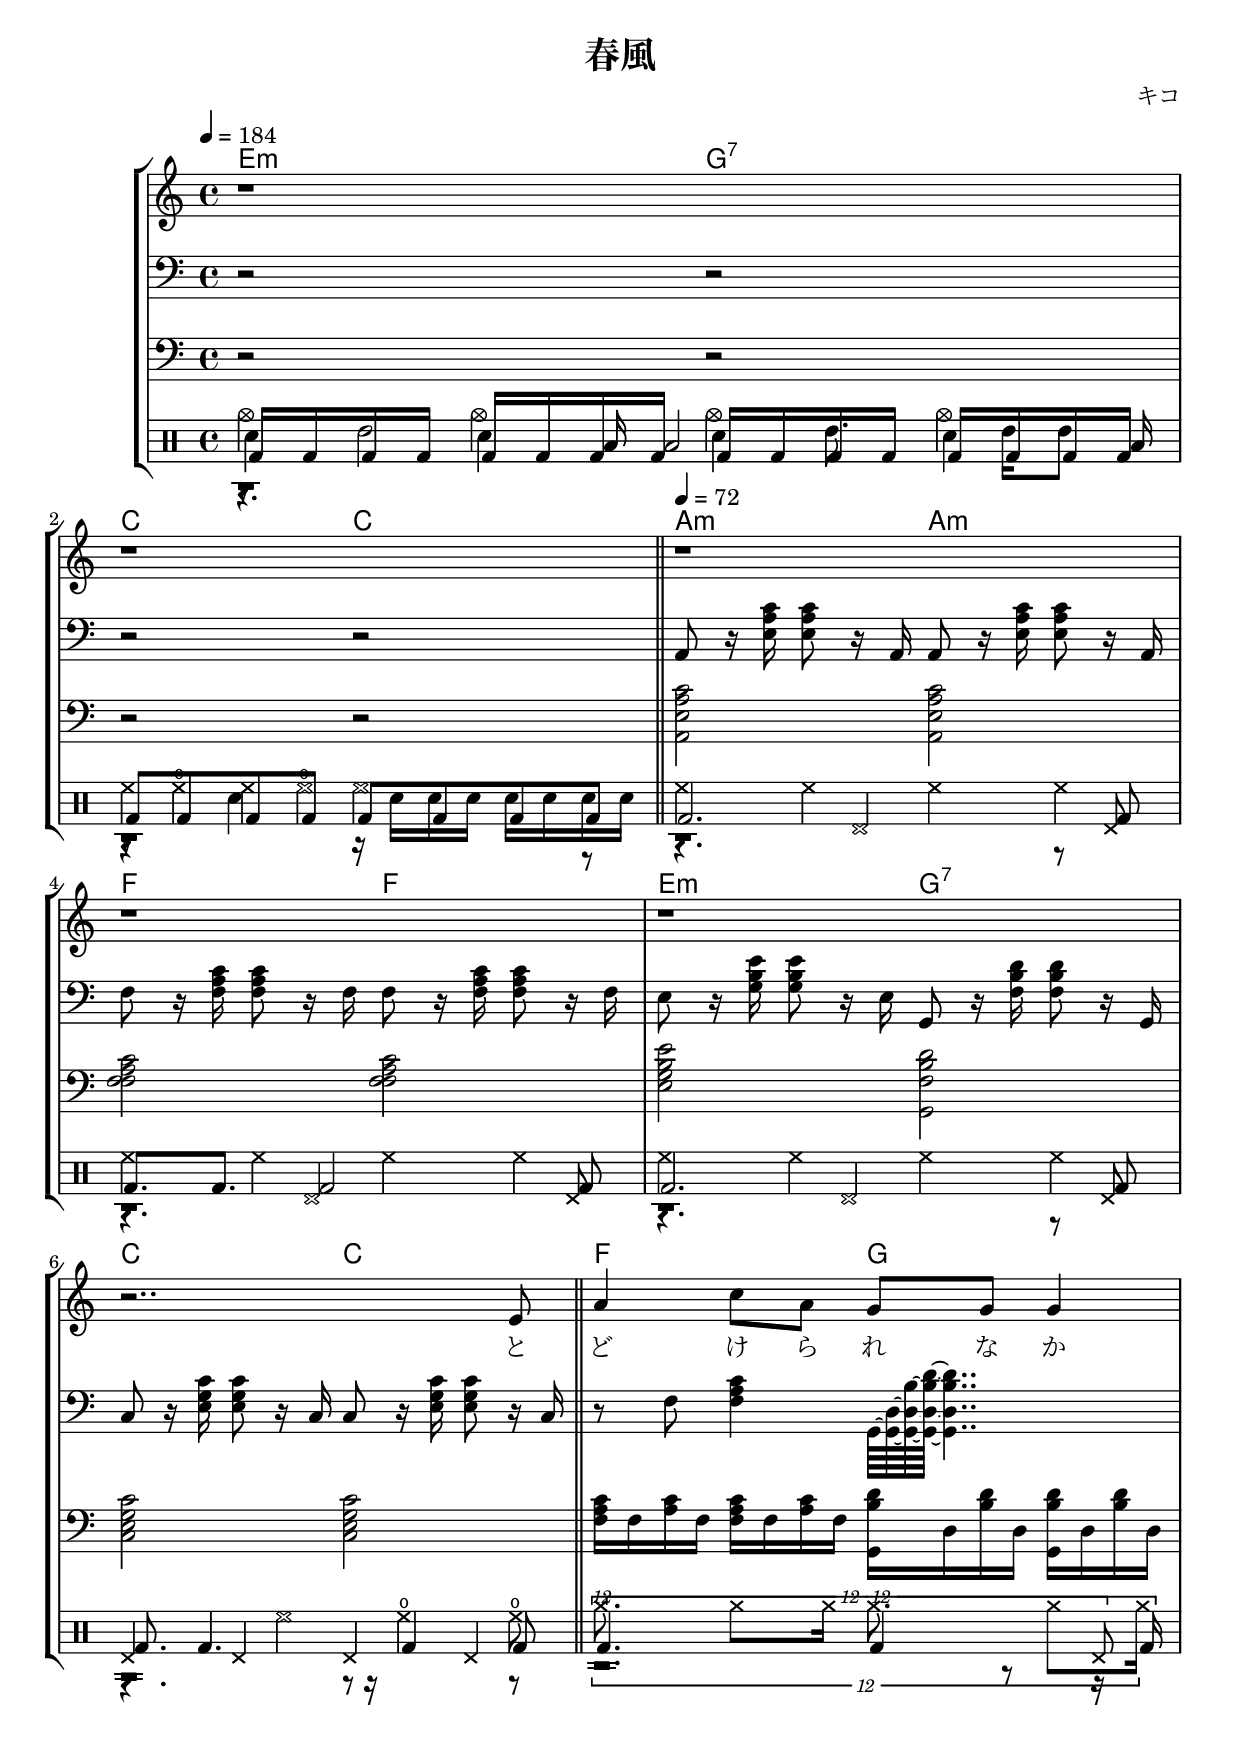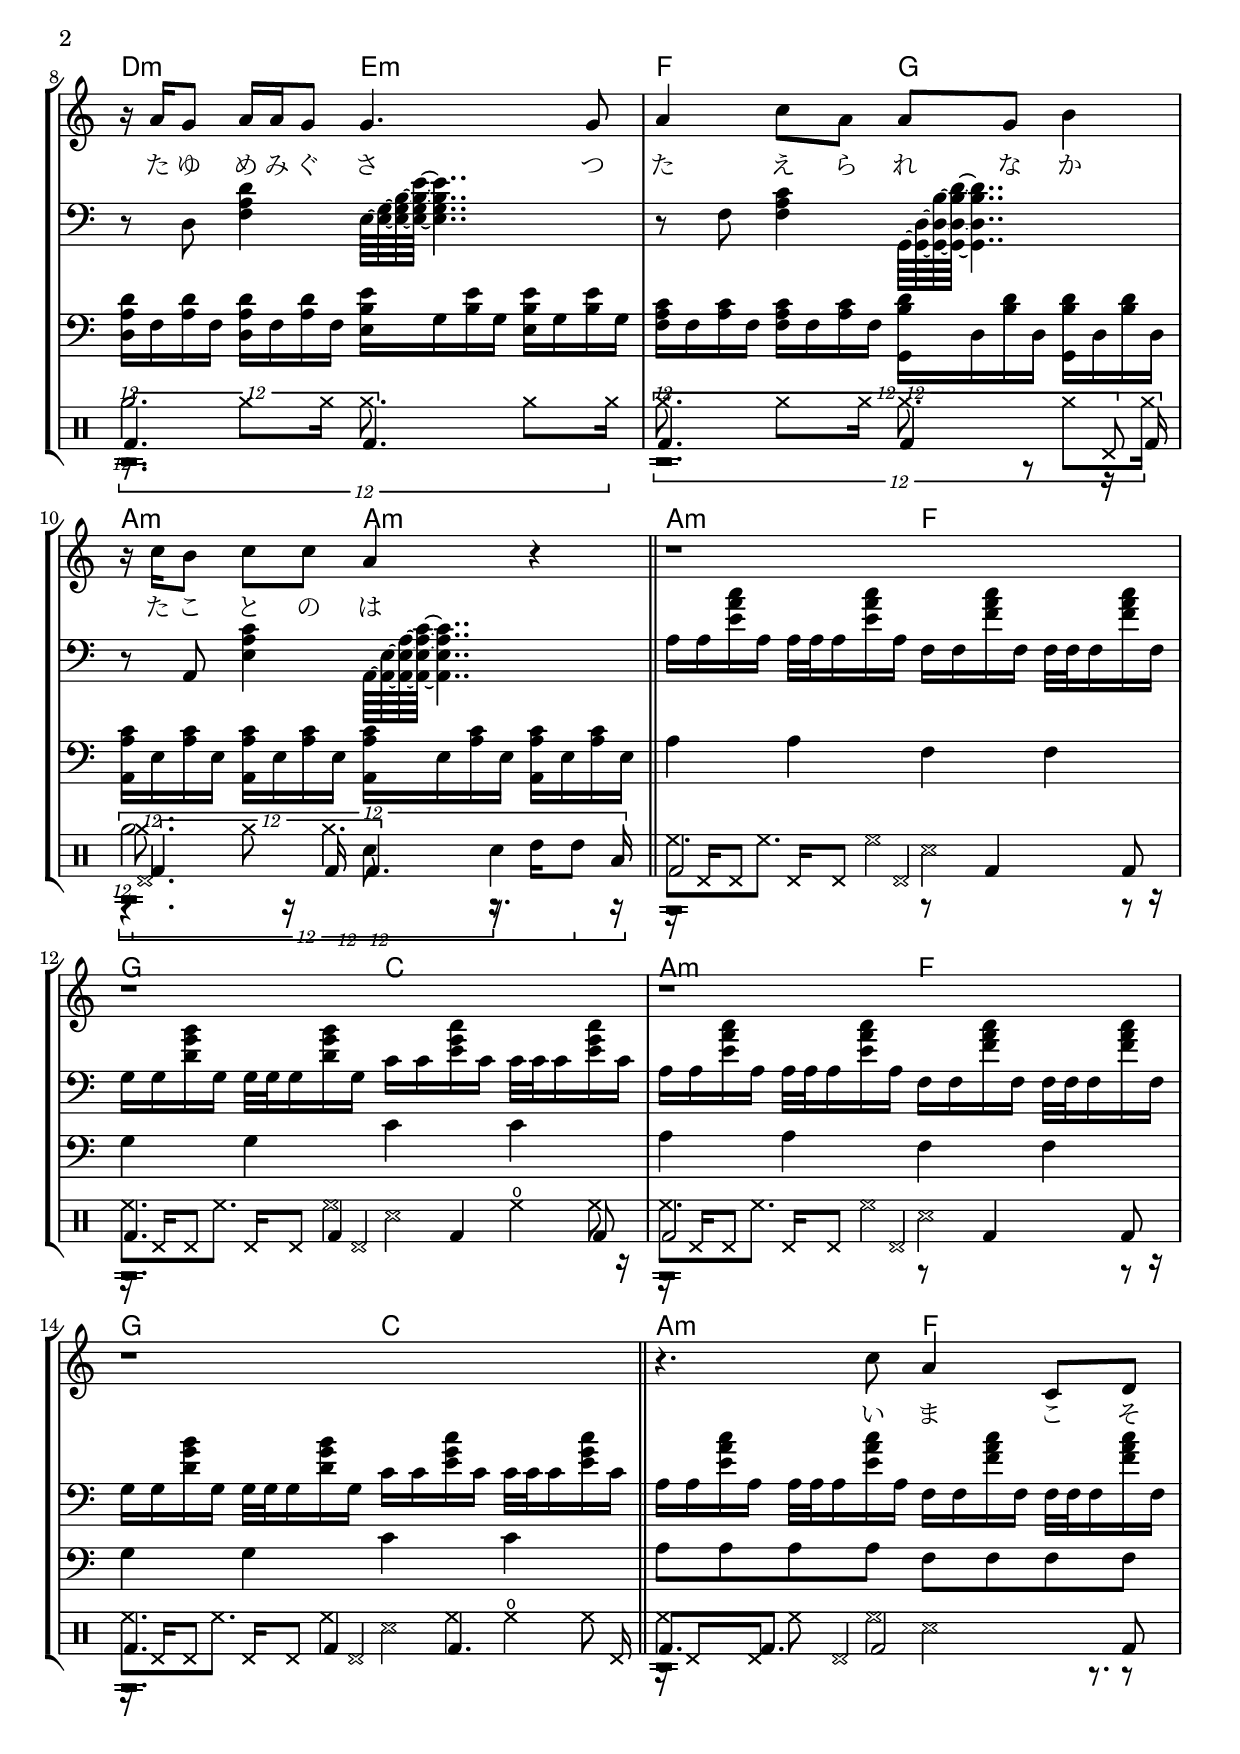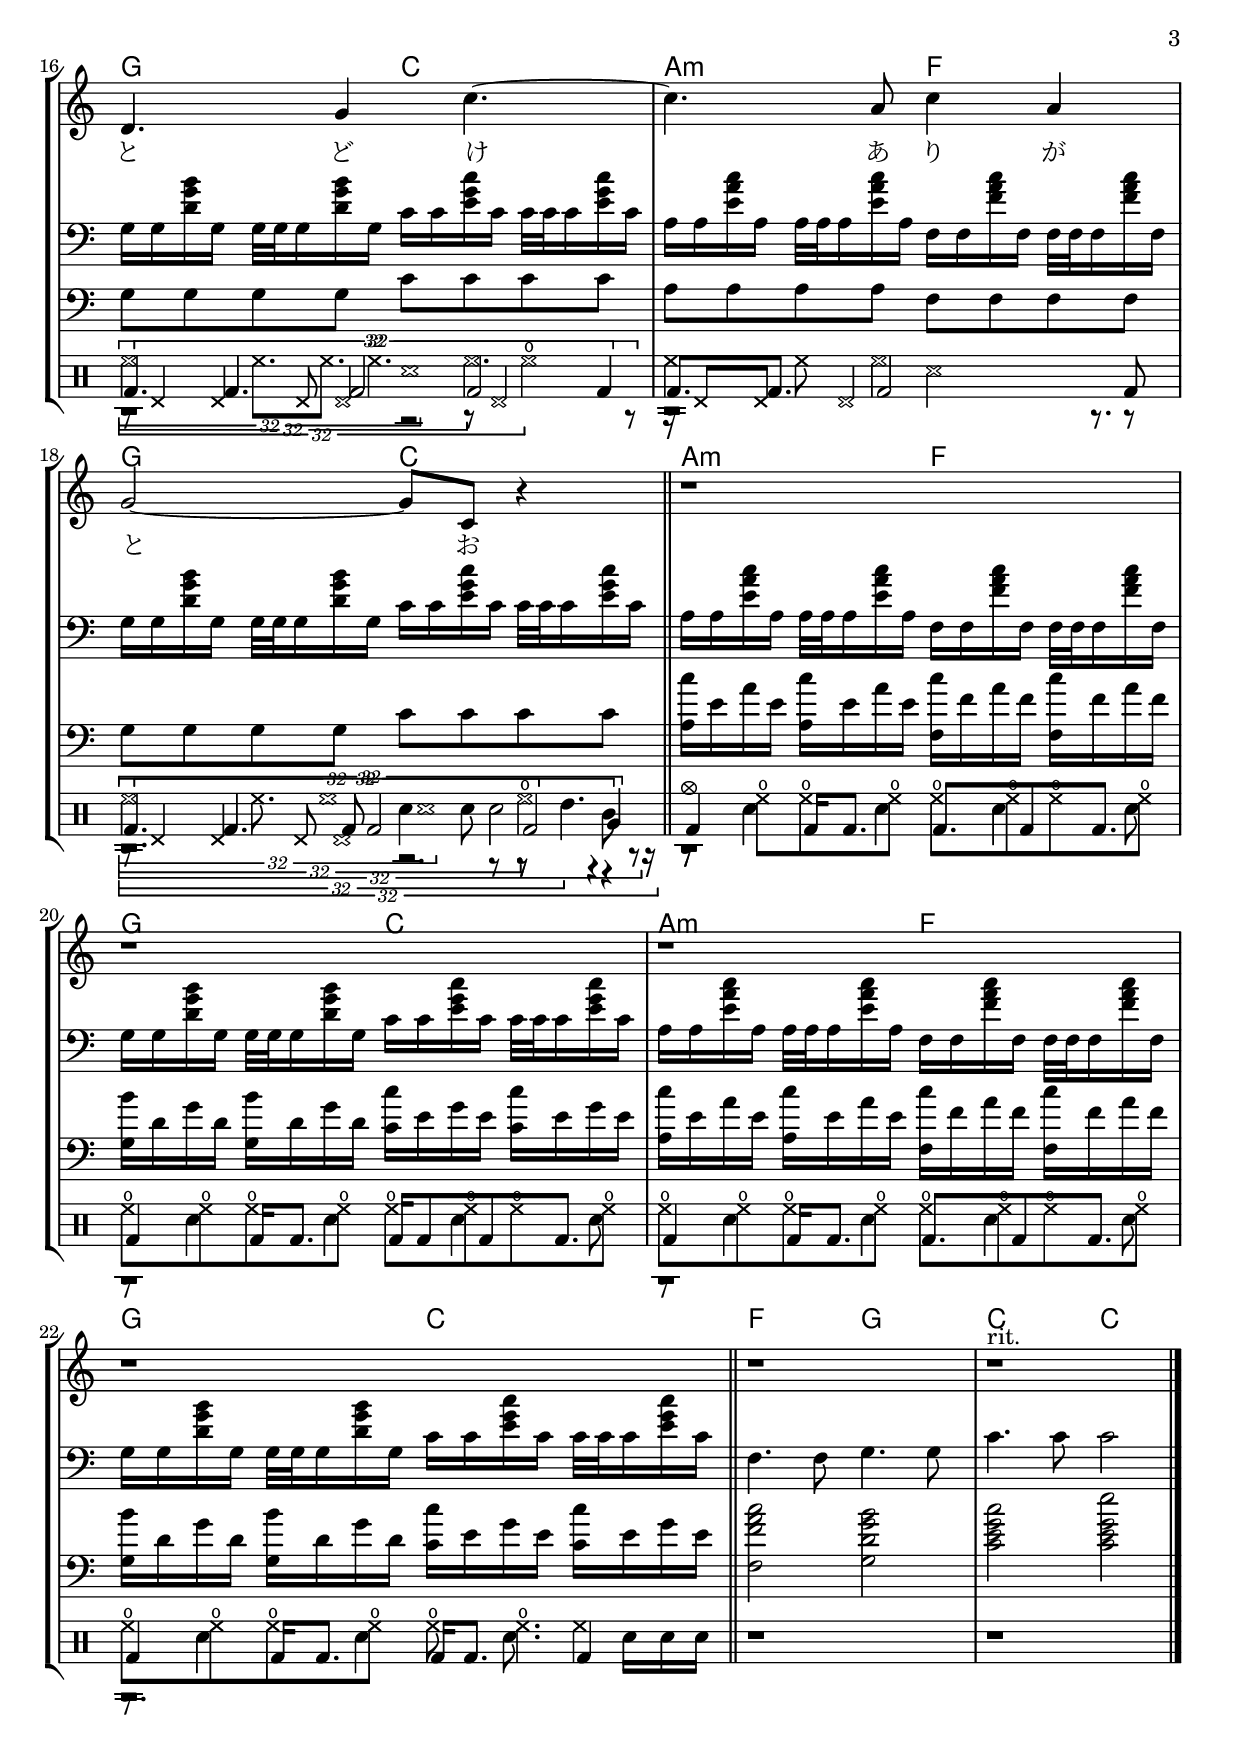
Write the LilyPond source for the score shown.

\version "2.12.1"

\header {
	title = \markup {春風}
	composer = \markup \center-column {キコ}
}

harmony = \chordmode {
	e2:m g2:7 c2 c2 

	a2:m a2:m f2 f2 e2:m g2:7 c2 c2 

	f2 g2 d2:m e2:m f2 g2 a2:m a2:m 

	a2:m f2 g2 c2 a2:m f2 g2 c2 

	a2:m f2 g2 c2 a2:m f2 g2 c2 

	a2:m f2 g2 c2 a2:m f2 g2 c2 

	f2 g2 c2 c2 
}

melody = {
	\key c \major
	\tempo 4 = 184
	r1 | r1   
	\tempo 4 = 72
	r1 | r1 | r1 | r2.. 
	\set Staff.midiInstrument = #"fss0.35"
	\set Staff.midiMinimumVolume = #0.7
	\set Staff.midiMaximumVolume = #0.9
	e'8 
	a'4  c''8  a'8  g'8  g'8  g'4 
	r16  a'16  g'8  a'16  a'16  g'8  g'4.  g'8 
	a'4  c''8  a'8  a'8  g'8  b'4 
	r16  c''16  b'8  c''8  c''8  a'4  	r4 	r1 | r1 | r1 | r1   
	\set Staff.midiInstrument = #"fss0.35"
	\set Staff.midiMinimumVolume = #0.7
	\set Staff.midiMaximumVolume = #0.9
	r4. c''8  a'4  c'8  d'8 
	d'4.  g'4  c''4.~ 
	c''4.  a'8  c''4  a'4 
	g'2~g'8  c'8  	r4 	r1 | r1 | r1 | r1   
	r1 | r1^"rit." \bar "|."
}

words = \lyricmode {
	
	
	と  ど  け  ら  れ  な  か  た  ゆ  め  み  ぐ  さ  つ  た  え  ら  れ  な  か  た  こ  と  の  は  
	
	い  ま  こ  そ  と  ど  け  あ  り  が  と  お  
	
	
}

tempochange = {
	\time 4/4
	\tempo 4 = 184
	r1 | r1 \bar "||"
	\tempo 4 = 72
	r1 | r1 | r1 | r1 \bar "||"
	\tempo 4 = 72
	r1 | r1 | r1 | r1 \bar "||"
	\tempo 4 = 72
	r1 | r1 | r1 | r1 \bar "||"
	\tempo 4 = 72
	r1 | r1 | r1 | r1 \bar "||"
	\tempo 4 = 72
	r1 | r1 | r1 | r1 \bar "||"
	\tempo 4 = 72
	r1 | \tempo 4 = 54 r2 \tempo 4 = 48 r2 \bar "|."
}

mainacc = {
	\clef bass
	\set Staff.midiInstrument = #"Acoustic grand"
	\set Staff.midiMinimumVolume = #0.3
	\set Staff.midiMaximumVolume = #0.6
	\time 4/4
	\key c \major
	\tempo 4 = 184
	r2
	r2
	r2
	r2
	\bar "||"

	\set Staff.midiInstrument = #"Blown Bottle"
	\set Staff.midiMinimumVolume = #0.3
	\set Staff.midiMaximumVolume = #0.6
	\tempo 4 = 72
	a,8 r16 <e a c'>16 <e a c'>8 r16 a,16
	a,8 r16 <e a c'>16 <e a c'>8 r16 a,16
	f8 r16 <f a c'>16 <f a c'>8 r16 f16
	f8 r16 <f a c'>16 <f a c'>8 r16 f16
	e8 r16 <g b e'>16 <g b e'>8 r16 e16
	g,8 r16 <f b d'>16 <f b d'>8 r16 g,16
	c8 r16 <e g c'>16 <e g c'>8 r16 c16
	c8 r16 <e g c'>16 <e g c'>8 r16 c16
	\bar "||"

	\set Staff.midiInstrument = #"Marimba"
	\set Staff.midiMinimumVolume = #0.3
	\set Staff.midiMaximumVolume = #0.6
	r8 f8 <f a c'>4
	g,64~ <g,~ d~> <g,~ d~ b~> <g, d b d'>~ <g, d b d'>4..
	r8 d8 <f a d'>4
	e64~ <e~ g~> <e~ g~ b~> <e g b e'>~ <e g b e'>4..
	r8 f8 <f a c'>4
	g,64~ <g,~ d~> <g,~ d~ b~> <g, d b d'>~ <g, d b d'>4..
	r8 a,8 <e a c'>4
	a,64~ <a,~ e~> <a,~ e~ a~> <a, e a c'>~ <a, e a c'>4..
	\bar "||"

	\set Staff.midiInstrument = #"Kalimba"
	\set Staff.midiMinimumVolume = #0.3
	\set Staff.midiMaximumVolume = #0.6
	a16 a16 <e' a' c''>16 a16   a32 a32 a16 <e' a' c''>16 a16
	f16 f16 <f' a' c''>16 f16   f32 f32 f16 <f' a' c''>16 f16
	g16 g16 <d' g' b'>16 g16   g32 g32 g16 <d' g' b'>16 g16
	c'16 c'16 <e' g' c''>16 c'16   c'32 c'32 c'16 <e' g' c''>16 c'16
	a16 a16 <e' a' c''>16 a16   a32 a32 a16 <e' a' c''>16 a16
	f16 f16 <f' a' c''>16 f16   f32 f32 f16 <f' a' c''>16 f16
	g16 g16 <d' g' b'>16 g16   g32 g32 g16 <d' g' b'>16 g16
	c'16 c'16 <e' g' c''>16 c'16   c'32 c'32 c'16 <e' g' c''>16 c'16
	\bar "||"

	\set Staff.midiInstrument = #"Koto"
	\set Staff.midiMinimumVolume = #0.3
	\set Staff.midiMaximumVolume = #0.6
	a16 a16 <e' a' c''>16 a16   a32 a32 a16 <e' a' c''>16 a16
	f16 f16 <f' a' c''>16 f16   f32 f32 f16 <f' a' c''>16 f16
	g16 g16 <d' g' b'>16 g16   g32 g32 g16 <d' g' b'>16 g16
	c'16 c'16 <e' g' c''>16 c'16   c'32 c'32 c'16 <e' g' c''>16 c'16
	a16 a16 <e' a' c''>16 a16   a32 a32 a16 <e' a' c''>16 a16
	f16 f16 <f' a' c''>16 f16   f32 f32 f16 <f' a' c''>16 f16
	g16 g16 <d' g' b'>16 g16   g32 g32 g16 <d' g' b'>16 g16
	c'16 c'16 <e' g' c''>16 c'16   c'32 c'32 c'16 <e' g' c''>16 c'16
	\bar "||"

	\set Staff.midiInstrument = #"Shamisen"
	\set Staff.midiMinimumVolume = #0.3
	\set Staff.midiMaximumVolume = #0.6
	a16 a16 <e' a' c''>16 a16   a32 a32 a16 <e' a' c''>16 a16
	f16 f16 <f' a' c''>16 f16   f32 f32 f16 <f' a' c''>16 f16
	g16 g16 <d' g' b'>16 g16   g32 g32 g16 <d' g' b'>16 g16
	c'16 c'16 <e' g' c''>16 c'16   c'32 c'32 c'16 <e' g' c''>16 c'16
	a16 a16 <e' a' c''>16 a16   a32 a32 a16 <e' a' c''>16 a16
	f16 f16 <f' a' c''>16 f16   f32 f32 f16 <f' a' c''>16 f16
	g16 g16 <d' g' b'>16 g16   g32 g32 g16 <d' g' b'>16 g16
	c'16 c'16 <e' g' c''>16 c'16   c'32 c'32 c'16 <e' g' c''>16 c'16
	\bar "||"

	\set Staff.midiInstrument = #"Shamisen"
	\set Staff.midiMinimumVolume = #0.3
	\set Staff.midiMaximumVolume = #0.6
	f4.f8
	g4.g8
	c'4.c'8
	c'2
	\bar "|."
}

subacc = {
	\clef bass
	\set Staff.midiInstrument = #"Acoustic grand"
	\set Staff.midiMinimumVolume = #0.3
	\set Staff.midiMaximumVolume = #0.6
	\time 4/4
	\key c \major
	\tempo 4 = 184
	r2
	r2
	r2
	r2
	\bar "||"

	\set Staff.midiInstrument = #"Tremolo Strings"
	\set Staff.midiMinimumVolume = #0.3
	\set Staff.midiMaximumVolume = #0.6
	\tempo 4 = 72
	<a, e a c'>2
	<a, e a c'>2
	<f f a c'>2
	<f f a c'>2
	<e g b e'>2
	<g, f b d'>2
	<c e g c'>2
	<c e g c'>2
	\bar "||"

	\set Staff.midiInstrument = #"String Ensemble 2"
	\set Staff.midiMinimumVolume = #0.3
	\set Staff.midiMaximumVolume = #0.6
	<f a c'>16 f16 <a c'>16 f16   <f a c'>16 f16 <a c'>16 f16
	<g, b d'>16 d16 <b d'>16 d16   <g, b d'>16 d16 <b d'>16 d16
	<d a d'>16 f16 <a d'>16 f16   <d a d'>16 f16 <a d'>16 f16
	<e b e'>16 g16 <b e'>16 g16   <e b e'>16 g16 <b e'>16 g16
	<f a c'>16 f16 <a c'>16 f16   <f a c'>16 f16 <a c'>16 f16
	<g, b d'>16 d16 <b d'>16 d16   <g, b d'>16 d16 <b d'>16 d16
	<a, a c'>16 e16 <a c'>16 e16   <a, a c'>16 e16 <a c'>16 e16
	<a, a c'>16 e16 <a c'>16 e16   <a, a c'>16 e16 <a c'>16 e16
	\bar "||"

	\set Staff.midiInstrument = #"String Ensemble 1"
	\set Staff.midiMinimumVolume = #0.3
	\set Staff.midiMaximumVolume = #0.6
	a4 a4
	f4 f4
	g4 g4
	c'4 c'4
	a4 a4
	f4 f4
	g4 g4
	c'4 c'4
	\bar "||"

	\set Staff.midiInstrument = #"Electric Bass (pick)"
	\set Staff.midiMinimumVolume = #0.3
	\set Staff.midiMaximumVolume = #0.6
	a8 a8 a8 a8
	f8 f8 f8 f8
	g8 g8 g8 g8
	c'8 c'8 c'8 c'8
	a8 a8 a8 a8
	f8 f8 f8 f8
	g8 g8 g8 g8
	c'8 c'8 c'8 c'8
	\bar "||"

	\set Staff.midiInstrument = #"Electric Bass (pick)"
	\set Staff.midiMinimumVolume = #0.3
	\set Staff.midiMaximumVolume = #0.6
	<a c''>16 e' a' e' <a c''> e' a' e'
	<f c''>16 f' a' f' <f c''> f' a' f'
	<g b'>16 d' g' d' <g b'> d' g' d'
	<c' c''>16 e' g' e' <c' c''> e' g' e'
	<a c''>16 e' a' e' <a c''> e' a' e'
	<f c''>16 f' a' f' <f c''> f' a' f'
	<g b'>16 d' g' d' <g b'> d' g' d'
	<c' c''>16 e' g' e' <c' c''> e' g' e'
	\bar "||"

	\set Staff.midiInstrument = #"Ocarina"
	\set Staff.midiMinimumVolume = #0.3
	\set Staff.midiMaximumVolume = #0.6
	<f f' a' c''>2
	<g d' g' b'>2
	<c' e' g' c''>2
	<c' e' g' e''>2
	\bar "|."
}

percA = {
	\drummode {
	r1  |hh4 hh4 hh2  \bar "||"
	r1  |r1  |r1  |r2 r8 hho4 hho8  \bar "||"
	\times 16/12{ cymr8. cymr8 cymr16 cymr8. cymr8 cymr16 } |\times 16/12{ r8. cymr8 cymr16 cymr8. cymr8 cymr16 } |\times 16/12{ cymr8. cymr8 cymr16 cymr8. cymr8 cymr16 } |\times 16/12{ cymr8. cymr8 cymr4. r16 } \bar "||"
	r1  |r2. hho4  |r1  |r2. hho4  \bar "||"
	hh4 hh8 hh2 r8  |\times 16/32{ hh2 hh8. hh8. hh4. hh2. } |hh4 hh8 hh2 r8  |\times 16/32{ hh2 hh8. hh1 r4 r16 } \bar "||"
	cymc1  |r1  |r1  |r1  \bar "||"
	r1 |r1 \bar "|."
	}
}

percB = {
	\drummode {
	sn4 sn4 sn4 sn4  |r4 sn4 r16 sn16 sn16 sn16 sn16 sn16 sn16 sn16  \bar "||"
	r4. hhp2 hhp8  |r4. hhp2 hhp8  |r4. hhp2 hhp8  |hhp4 hhp4 hhp4 hhp4  \bar "||"
	\times 16/12{ r2 r8 hhp8 } |\times 16/12{ r2. } |\times 16/12{ r2 r8 hhp8 } |\times 16/12{ hhp2. } \bar "||"
	r16 hhp16 hhp8 hhp16 hhp8 hhp2 r16  |r16 hhp16 hhp8 hhp16 hhp8 hhp2 r16  |r16 hhp16 hhp8 hhp16 hhp8 hhp2 r16  |r16 hhp16 hhp8 hhp16 hhp8 hhp2 hhp16  \bar "||"
	r16 hhp8 hhp8 hhp2 r8.  |\times 16/32{ r8 hhp4 hhp4 hhp8 hhp2 r8 hhp2 r8 } |r16 hhp8 hhp8 hhp2 r8.  |\times 16/32{ r8 hhp4 hhp4 hhp8 hhp1 r4 } \bar "||"
	r8 hho8 hho8 hho8 hho8 hho8 hho8 hho8  |hho8 hho8 hho8 hho8 hho8 hho8 hho8 hho8  |hho8 hho8 hho8 hho8 hho8 hho8 hho8 hho8  |hho8 hho8 hho8 hho8 hho8 hho4.  \bar "||"
	r1 |r1 \bar "|."
	}
}

percC = {
	\drummode {
	bd16 bd16 bd16 bd16 bd16 bd16 bd16 bd16 bd16 bd16 bd16 bd16 bd16 bd16 bd16 bd16  |bd8 bd8 bd8 bd8 bd8 bd8 bd8 bd8  \bar "||"
	hh4 hh4 hh4 hh4  |hh4 hh4 hh4 hh4  |hh4 hh4 hh4 hh4  |r4. hh2 r8  \bar "||"
	\times 16/12{ bd4. bd4 r16 bd16 } |\times 16/12{ bd4. bd4. } |\times 16/12{ bd4. bd4 r16 bd16 } |\times 16/12{ bd4 r16 bd16 bd4. } \bar "||"
	hh8. hh8. hh2 r8  |hh8. hh8. hh2 hh8  |hh8. hh8. hh2 r8  |hh8. hh8. hh4 hh4 hh8  \bar "||"
	r1  |\times 16/32{ r1 r2 hho2 } |r1  |\times 16/32{ r1 r2 hho2 } \bar "||"
	r1  |r1  |r1  |r2. hh4  \bar "||"
	r1 |r1 \bar "|."
	}
}

percD = {
	\drummode {
	r1  |r8 hho4 hho2 r8  \bar "||"
	bd2. r8 bd8  |bd8. bd8. bd2 bd8  |bd2. r8 bd8  |bd8. bd4. r16 bd4 bd8  \bar "||"
	\times 16/12{ r2. } |\times 16/12{ rb2. } |\times 16/12{ r2. } |\times 16/12{ rb2. } \bar "||"
	r2 ss2  |r2 ss2  |r2 ss2  |r2 ss2  \bar "||"
	bd8. bd8. bd2 bd8  |\times 16/32{ bd4. bd4. bd2 bd2 bd4 } |bd8. bd8. bd2 bd8  |\times 16/32{ bd4. bd4. bd8 bd2 r8 bd2 } \bar "||"
	r8 sn4 sn4 sn4 sn8  |r8 sn4 sn4 sn4 sn8  |r8 sn4 sn4 sn4 sn8  |r8 sn4 sn4 sn8. sn16 sn16 sn16  \bar "||"
	r1 |r1 \bar "|."
	}
}

percE = {
	\drummode {
	cymc4 cymc4 cymc4 cymc4  |r1 \bar "||"
	r1 | r1 | r1 | r1 \bar "||"
	r1 |r1 |r1 |\times 16/12{ r4. sn8 sn4 } \bar "||"
	bd2 r8 bd4 bd8  |bd4. bd4 bd4 bd8  |bd2 r8 bd4 bd8  |bd4. bd4 bd4.  \bar "||"
	r2 ss2  |\times 16/32{ r1 ss1 } |r2 ss2  |\times 16/32{ r1 ss1 } \bar "||"
	bd4 bd16 bd8. bd8. bd8 bd8.  |bd4 bd16 bd8. bd16 bd8 bd8 bd8.  |bd4 bd16 bd8. bd8. bd8 bd8.  |bd4 bd16 bd8. bd16 bd8. bd4  \bar "||"
	r1 |r1 \bar "|."
	}
}

percF = {
	\drummode {
	r8 tommh2 tommh8. tommh16 tommh8  |r1 \bar "||"
	r1 | r1 | r1 | r1 \bar "||"
	r1 |r1 |r1 |\times 16/12{ r2 r16 tommh16 tommh8 } \bar "||"
	r1 | r1 | r1 | r1 \bar "||"
	r1 |r1 |r1 |\times 16/32{ r1 sn4 sn8 sn2 r8 } \bar "||"
	r1 | r1 | r1 | r1 \bar "||"
	r1 | r1 \bar "|."
	}
}

percG = {
	\drummode {
	r4. toml16 toml2 toml16  |r1 \bar "||"
	r1 | r1 | r1 | r1 \bar "||"
	r1 |r1 |r1 |\times 16/12{ r2 r8. toml16 } \bar "||"
	r1 | r1 | r1 | r1 \bar "||"
	r1 |r1 |r1 |r2. r8 tomml8  \bar "||"
	r1 | r1 | r1 | r1 \bar "||"
	r1 | r1 \bar "|."
	}
}

percH = {
	\drummode {
	r1 | r1 \bar "||"
	r1 | r1 | r1 | r1 \bar "||"
	r1 | r1 | r1 | r1 \bar "||"
	r1 | r1 | r1 | r1 \bar "||"
	r1 |r1 |r1 |\times 16/32{ r1 r2 r8 tommh4. } \bar "||"
	r1 | r1 | r1 | r1 \bar "||"
	r1 | r1 \bar "|."
	}
}

percI = {
	\drummode {
	r1 | r1 \bar "||"
	r1 | r1 | r1 | r1 \bar "||"
	r1 | r1 | r1 | r1 \bar "||"
	r1 | r1 | r1 | r1 \bar "||"
	r1 |r1 |r1 |\times 16/32{ r1 r2. tomfh4 } \bar "||"
	r1 | r1 | r1 | r1 \bar "||"
	r1 | r1 \bar "|."
	}
}

\score {
	<<
		\new StaffGroup <<
			\new ChordNames {\harmony}
			\new Voice = "melody" {\melody}
			\new Lyrics \lyricsto "melody" \words
			\new Staff = "mainacc" {\mainacc}
			\new Staff = "subacc" {\subacc}
			\new DrumStaff <<
				\new DrumVoice {\percA}
				\new DrumVoice {\percB}
				\new DrumVoice {\percC}
				\new DrumVoice {\percD}
				\new DrumVoice {\percE}
				\new DrumVoice {\percF}
				\new DrumVoice {\percG}
				\new DrumVoice {\percH}
				\new DrumVoice {\percI}
			>>
		>>
	>>
	\layout { }
}
